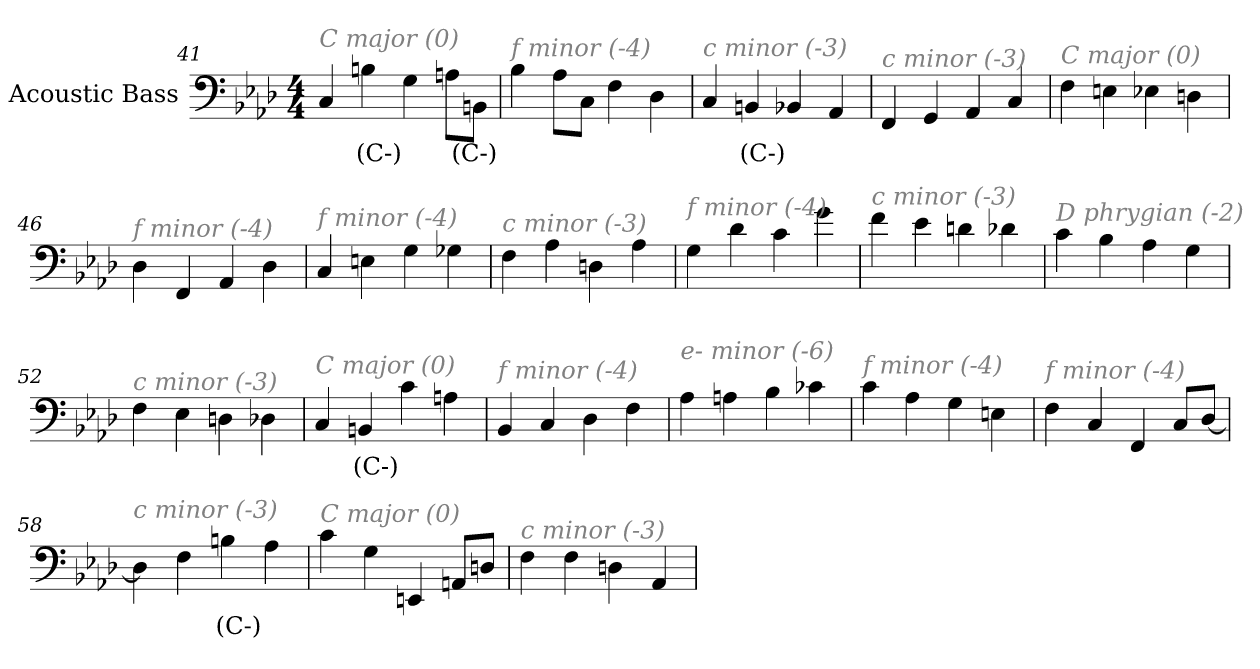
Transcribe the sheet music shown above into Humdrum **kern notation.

**kern	**text
*part1	*part1
*staff1	*staff1
*I"Acoustic Bass	*
*clefF4	*
*ITrd7c12	*
*k[b-e-a-d-]	*
*A-:	*
*M4/4	*
=41	=41
!LO:TX:i:color=#808080:t=C major (0)	!
4CC	.
4BBni	(C-)
4GG	.
8AAnL	.
8BBBniJ	(C-)
=42	=42
!LO:TX:i:color=#808080:t=f minor (-4)	!
4BB-	.
8AA-L	.
8CCJ	.
4FF	.
4DD-	.
=43	=43
!LO:TX:i:color=#808080:t=c minor (-3)	!
4CC	.
4BBBni	(C-)
4BBB-	.
4AAA-	.
=44	=44
!LO:TX:i:color=#808080:t=c minor (-3)	!
4FFF	.
4GGG	.
4AAA-	.
4CC	.
=45	=45
!LO:TX:i:color=#808080:t=C major (0)	!
4FF	.
4EEn	.
4EE-X	.
4DDn	.
=46	=46
!LO:TX:i:color=#808080:t=f minor (-4)	!
4DD-	.
4FFF	.
4AAA-	.
4DD-	.
=47	=47
!LO:TX:i:color=#808080:t=f minor (-4)	!
4CC	.
4EEn	.
4GG	.
4GG-X	.
=48	=48
!LO:TX:i:color=#808080:t=c minor (-3)	!
4FF	.
4AA-	.
4DDn	.
4AA-	.
=49	=49
!LO:TX:i:color=#808080:t=f minor (-4)	!
4GG	.
4D-	.
4C	.
4G	.
=50	=50
!LO:TX:i:color=#808080:t=c minor (-3)	!
4F	.
4E-	.
4Dn	.
4D-X	.
=51	=51
!LO:TX:i:color=#808080:t=D phrygian (-2)	!
4C	.
4BB-	.
4AA-	.
4GG	.
=52	=52
!LO:TX:i:color=#808080:t=c minor (-3)	!
4FF	.
4EE-	.
4DDn	.
4DD-X	.
=53	=53
!LO:TX:i:color=#808080:t=C major (0)	!
4CC	.
4BBBni	(C-)
4C	.
4AAn	.
=54	=54
!LO:TX:i:color=#808080:t=f minor (-4)	!
4BBB-	.
4CC	.
4DD-	.
4FF	.
=55	=55
!LO:TX:i:color=#808080:t=e- minor (-6)	!
4AA-	.
4AAn	.
4BB-	.
4C-X	.
=56	=56
!LO:TX:i:color=#808080:t=f minor (-4)	!
4C	.
4AA-	.
4GG	.
4EEn	.
=57	=57
!LO:TX:i:color=#808080:t=f minor (-4)	!
4FF	.
4CC	.
4FFF	.
8CCL	.
[8DD-J	.
=58	=58
!LO:TX:i:color=#808080:t=c minor (-3)	!
4DD-]	.
4FF	.
4BBni	(C-)
4AA-	.
=59	=59
!LO:TX:i:color=#808080:t=C major (0)	!
4C	.
4GG	.
4EEEn	.
8AAAnL	.
8DDnJ	.
=60	=60
!LO:TX:i:color=#808080:t=c minor (-3)	!
4FF	.
4FF	.
4DDn	.
4AAA-	.
=	=
*-	*-
